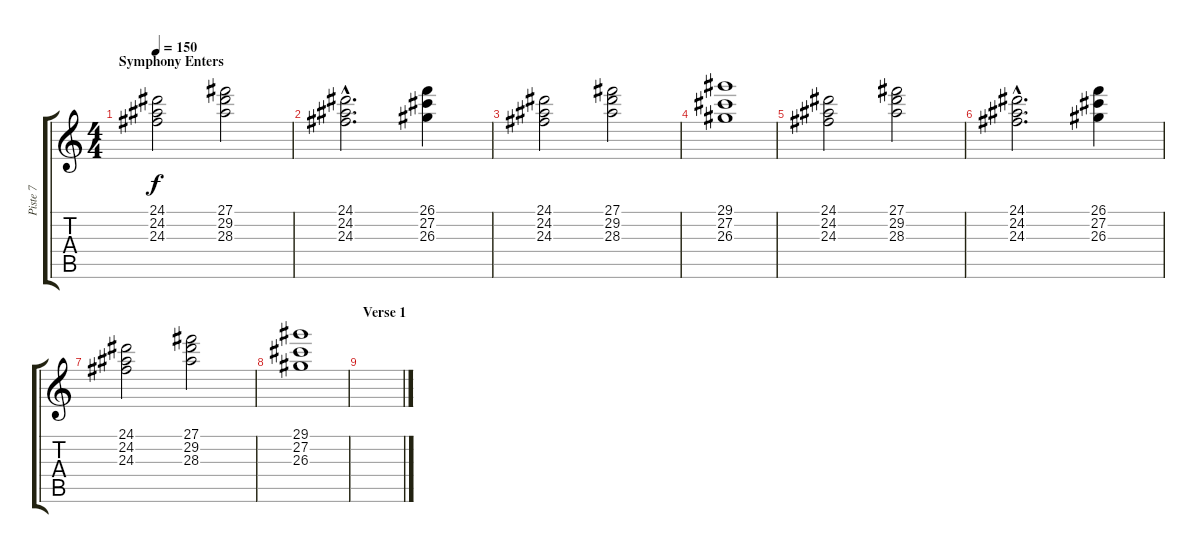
\track ("Piste 7" "Piste 7") {instrument brasssection}
\staff {score tabs}
\tuning (Eb4 Bb3 Gb3 Db3 Ab2 Eb2) {hide}
\ts (4 4)
\section ("" "Symphony Enters")
\tempo 150
\clef g2
\ks c
(24.1 24.2 24.3).2{dy f} (27.1 29.2 28.3).2 |
(24.1{hac} 24.2{hac} 24.3{hac}).2{d} (26.1 27.2 26.3).4 |
(24.1 24.2 24.3).2 (27.1 29.2 28.3).2 |
(29.1 27.2 26.3).1 |
(24.1 24.2 24.3).2 (27.1 29.2 28.3).2 |
(24.1{hac} 24.2{hac} 24.3{hac}).2{d} (26.1 27.2 26.3).4 |
(24.1 24.2 24.3).2 (27.1 29.2 28.3).2 |
(29.1 27.2 26.3).1 |
\section ("" "Verse 1")
